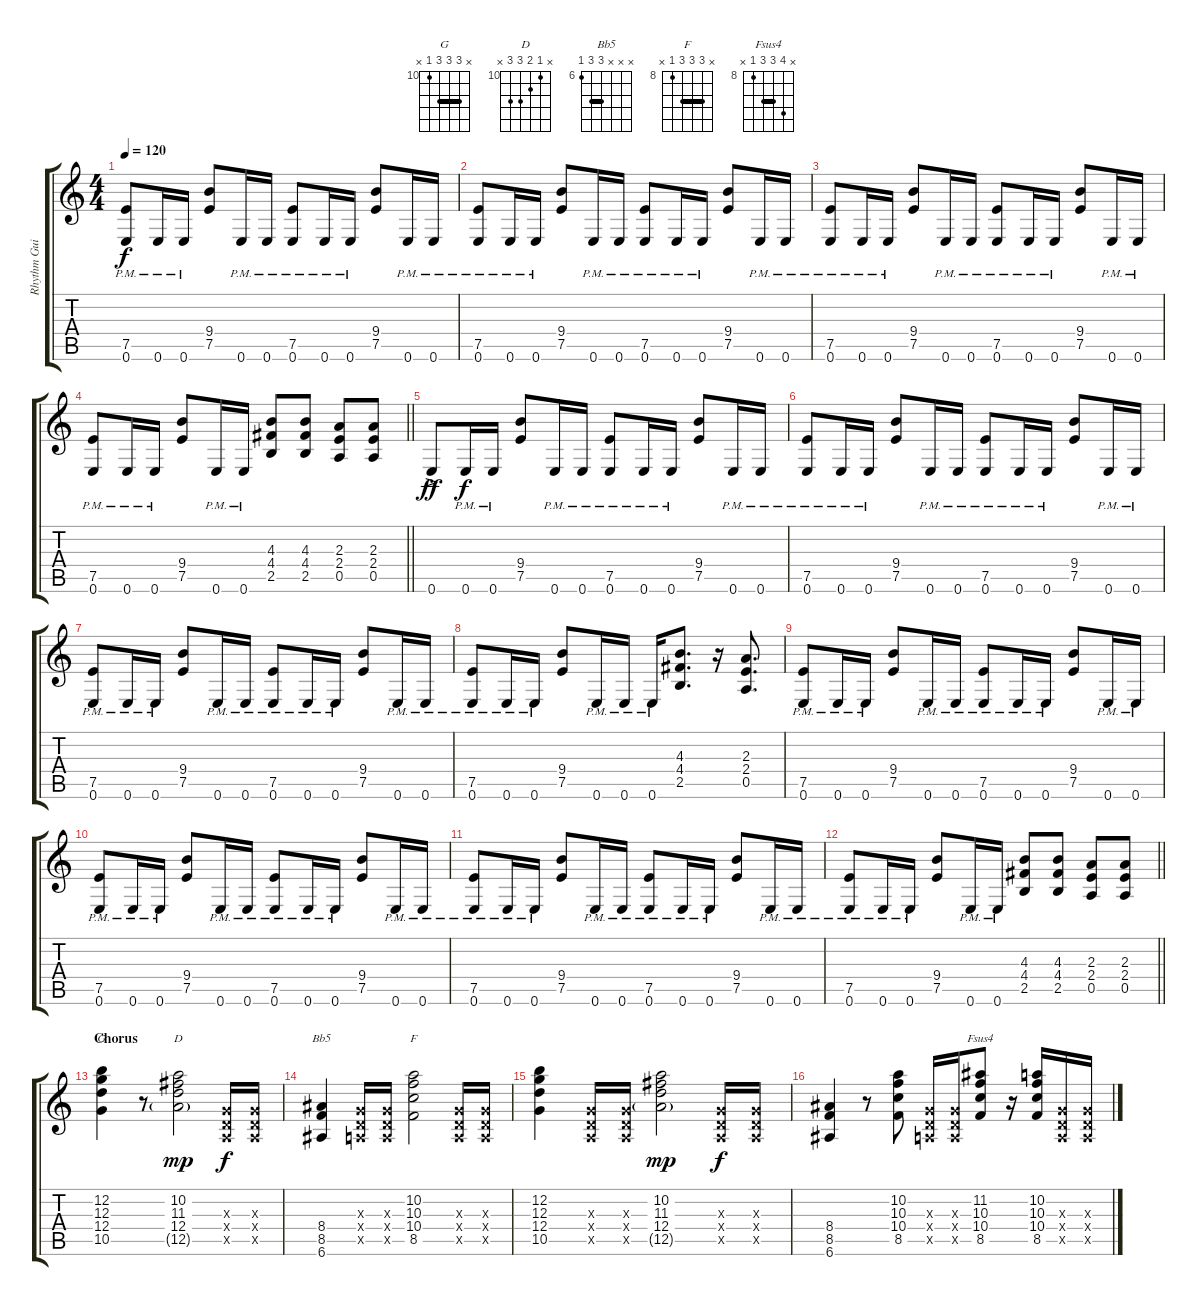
\track ("Rhythm Guitar" "Rhythm Gui") {instrument overdrivenguitar}
\staff {score tabs}
\tuning (E4 B3 G3 D3 A2 E2) {hide}
\chord ("G" x 12 12 12 10 x) {firstfret 10 barre 12}
\chord ("D" x 10 11 12 12 x) {firstfret 10}
\chord ("Bb5" x x x 8 8 6) {firstfret 6 barre 8}
\chord ("F" x 10 10 10 8 x) {firstfret 8 barre 10}
\chord ("Fsus4" x 11 10 10 8 x) {firstfret 8 barre 10}
\ts (4 4)
\tempo 120
\clef g2
\ks c
(7.5{pm} 0.6{pm}).8{dy f} 0.6{pm}.16 0.6{pm}.16 (9.4 7.5).8 0.6{pm}.16 0.6{pm}.16 (7.5{pm} 0.6{pm}).8 0.6{pm}.16 0.6{pm}.16 (9.4 7.5).8 0.6{pm}.16 0.6{pm}.16 |
(7.5{pm} 0.6{pm}).8 0.6{pm}.16 0.6{pm}.16 (9.4 7.5).8 0.6{pm}.16 0.6{pm}.16 (7.5{pm} 0.6{pm}).8 0.6{pm}.16 0.6{pm}.16 (9.4 7.5).8 0.6{pm}.16 0.6{pm}.16 |
(7.5{pm} 0.6{pm}).8 0.6{pm}.16 0.6{pm}.16 (9.4 7.5).8 0.6{pm}.16 0.6{pm}.16 (7.5{pm} 0.6{pm}).8 0.6{pm}.16 0.6{pm}.16 (9.4 7.5).8 0.6{pm}.16 0.6{pm}.16 |
\barLineRight lightlight
(7.5{pm} 0.6{pm}).8 0.6{pm}.16 0.6{pm}.16 (9.4 7.5).8 0.6{pm}.16 0.6{pm}.16 (4.3 4.4 2.5).8 (4.3 4.4 2.5).8 (2.3 2.4 0.5).8 (2.3 2.4 0.5).8 |
0.6{ac}.8{dy ff} 0.6{pm}.16{dy f} 0.6{pm}.16 (9.4 7.5).8 0.6{pm}.16 0.6{pm}.16 (7.5{pm} 0.6{pm}).8 0.6{pm}.16 0.6{pm}.16 (9.4 7.5).8 0.6{pm}.16 0.6{pm}.16 |
(7.5{pm} 0.6{pm}).8 0.6{pm}.16 0.6{pm}.16 (9.4 7.5).8 0.6{pm}.16 0.6{pm}.16 (7.5{pm} 0.6{pm}).8 0.6{pm}.16 0.6{pm}.16 (9.4 7.5).8 0.6{pm}.16 0.6{pm}.16 |
(7.5{pm} 0.6{pm}).8 0.6{pm}.16 0.6{pm}.16 (9.4 7.5).8 0.6{pm}.16 0.6{pm}.16 (7.5{pm} 0.6{pm}).8 0.6{pm}.16 0.6{pm}.16 (9.4 7.5).8 0.6{pm}.16 0.6{pm}.16 |
(7.5{pm} 0.6{pm}).8 0.6{pm}.16 0.6{pm}.16 (9.4 7.5).8 0.6{pm}.16 0.6{pm}.16 0.6{pm}.16 (4.3 4.4 2.5).8{d} r.16 (2.3 2.4 0.5).8{d} |
(7.5{pm} 0.6{pm}).8 0.6{pm}.16 0.6{pm}.16 (9.4 7.5).8 0.6{pm}.16 0.6{pm}.16 (7.5{pm} 0.6{pm}).8 0.6{pm}.16 0.6{pm}.16 (9.4 7.5).8 0.6{pm}.16 0.6{pm}.16 |
(7.5{pm} 0.6{pm}).8 0.6{pm}.16 0.6{pm}.16 (9.4 7.5).8 0.6{pm}.16 0.6{pm}.16 (7.5{pm} 0.6{pm}).8 0.6{pm}.16 0.6{pm}.16 (9.4 7.5).8 0.6{pm}.16 0.6{pm}.16 |
(7.5{pm} 0.6{pm}).8 0.6{pm}.16 0.6{pm}.16 (9.4 7.5).8 0.6{pm}.16 0.6{pm}.16 (7.5{pm} 0.6{pm}).8 0.6{pm}.16 0.6{pm}.16 (9.4 7.5).8 0.6{pm}.16 0.6{pm}.16 |
\barLineRight lightlight
(7.5{pm} 0.6{pm}).8 0.6{pm}.16 0.6{pm}.16 (9.4 7.5).8 0.6{pm}.16 0.6{pm}.16 (4.3 4.4 2.5).8 (4.3 4.4 2.5).8 (2.3 2.4 0.5).8 (2.3 2.4 0.5).8 |
\section ("" "Chorus")
(12.2 12.3 12.4 10.5).4{ch "G"} r.8 (10.2 11.3 12.4 12.5{g}).2{ch "D" dy mp} (0.3{x} 0.4{x} 0.5{x}).16{dy f} (0.3{x} 0.4{x} 0.5{x}).16 |
(8.4 8.5 6.6).4{ch "Bb5"} (0.3{x} 0.4{x} 0.5{x}).16 (0.3{x} 0.4{x} 0.5{x}).16 (10.2 10.3 10.4 8.5).2{ch "F"} (0.3{x} 0.4{x} 0.5{x}).16 (0.3{x} 0.4{x} 0.5{x}).16 |
(12.2 12.3 12.4 10.5).4 (0.3{x} 0.4{x} 0.5{x}).16 (0.3{x} 0.4{x} 0.5{x}).16 (10.2 11.3 12.4 12.5{g}).2{dy mp} (0.3{x} 0.4{x} 0.5{x}).16{dy f} (0.3{x} 0.4{x} 0.5{x}).16 |
(8.4 8.5 6.6).4 r.8 (10.2 10.3 10.4 8.5).8 (0.3{x} 0.4{x} 0.5{x}).16 (0.3{x} 0.4{x} 0.5{x}).16 (11.2 10.3 10.4 8.5).8{ch "Fsus4"} r.16 (10.2 10.3 10.4 8.5).16 (0.3{x} 0.4{x} 0.5{x}).16 (0.3{x} 0.4{x} 0.5{x}).16
